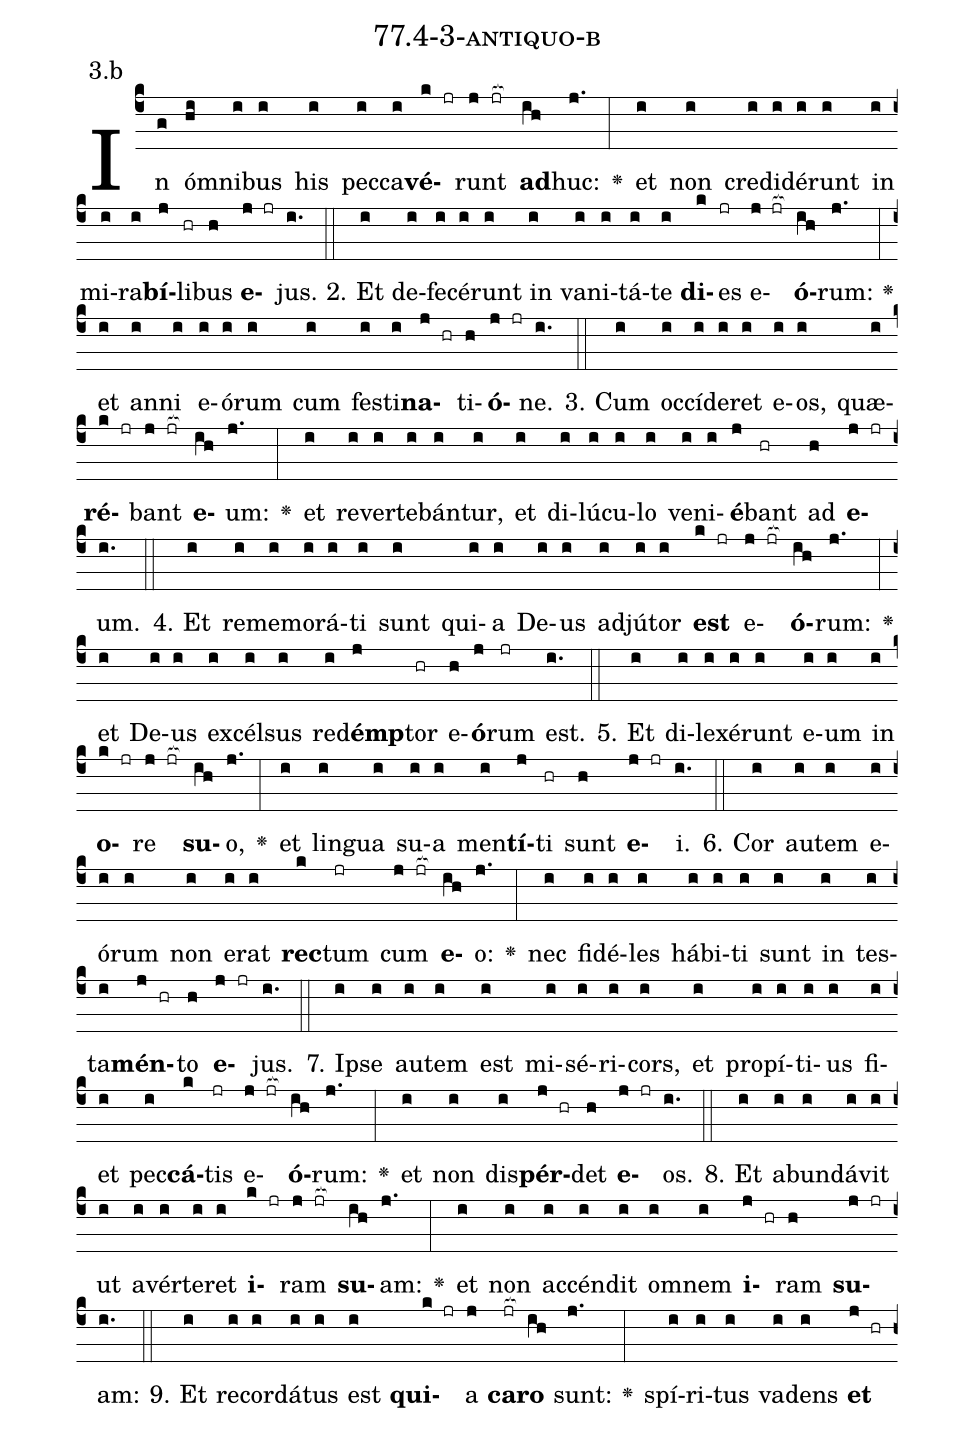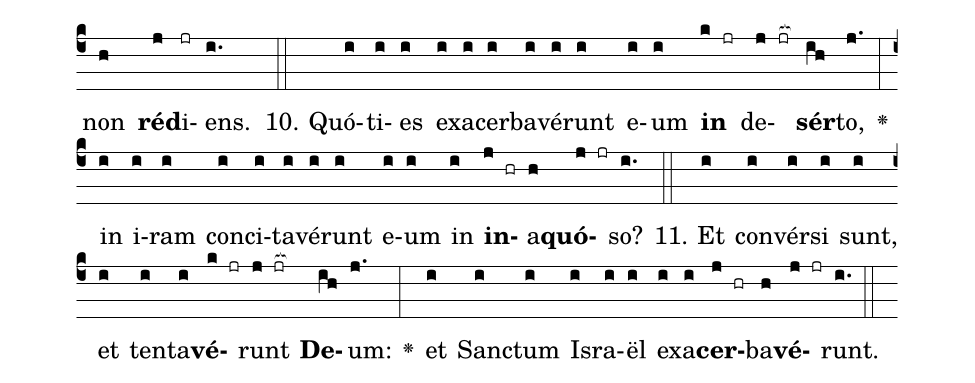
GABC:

name: 77.4-3-antiquo-b;
annotation: 3.b;
%%
(c4)In(g) óm(hi)ni(i)bus(i) his(i) pec(i)ca(i)<b>vé</b>(k jr)runt(j jr[ocb:1{]) <b>ad</b>(ih[ocb:0}])huc:(j.) <v>\greheightstar</v>(:) et(i) non(i) cre(i)di(i)dé(i)runt(i) in(i) mi(i)ra(i)<b>bí</b>(j)li(hr)bus(h) <b>e</b>(j jr)jus.(i.) (::)
2. Et(i) de(i)fe(i)cé(i)runt(i) in(i) va(i)ni(i)tá(i)te(i) <b>di</b>(k)es(jr) e(j jr[ocb:1{])<b>ó</b>(ih[ocb:0}])rum:(j.) <v>\greheightstar</v>(:) et(i) an(i)ni(i) e(i)ó(i)rum(i) cum(i) fes(i)ti(i)<b>na</b>(j hr)ti(h)<b>ó</b>(j jr)ne.(i.) (::)
3. Cum(i) oc(i)cí(i)de(i)ret(i) e(i)os,(i) quæ(i)<b>ré</b>(k jr)bant(j jr[ocb:1{]) <b>e</b>(ih[ocb:0}])um:(j.) <v>\greheightstar</v>(:) et(i) re(i)ver(i)te(i)bán(i)tur,(i) et(i) di(i)lú(i)cu(i)lo(i) ve(i)ni(i)<b>é</b>(j)bant(hr) ad(h) <b>e</b>(j jr)um.(i.) (::)
4. Et(i) re(i)me(i)mo(i)rá(i)ti(i) sunt(i) qui(i)a(i) De(i)us(i) ad(i)jú(i)tor(i) <b>est</b>(k jr) e(j jr[ocb:1{])<b>ó</b>(ih[ocb:0}])rum:(j.) <v>\greheightstar</v>(:) et(i) De(i)us(i) ex(i)cél(i)sus(i) red(i)<b>émp</b>(j)tor(hr) e(h)<b>ó</b>(j)rum(jr) est.(i.) (::)
5. Et(i) di(i)le(i)xé(i)runt(i) e(i)um(i) in(i) <b>o</b>(k jr)re(j jr[ocb:1{]) <b>su</b>(ih[ocb:0}])o,(j.) <v>\greheightstar</v>(:) et(i) lin(i)gua(i) su(i)a(i) men(i)<b>tí</b>(j)ti(hr) sunt(h) <b>e</b>(j jr)i.(i.) (::)
6. Cor(i) au(i)tem(i) e(i)ó(i)rum(i) non(i) e(i)rat(i) <b>rec</b>(k)tum(jr) cum(j jr[ocb:1{]) <b>e</b>(ih[ocb:0}])o:(j.) <v>\greheightstar</v>(:) nec(i) fi(i)dé(i)les(i) há(i)bi(i)ti(i) sunt(i) in(i) tes(i)ta(i)<b>mén</b>(j hr)to(h) <b>e</b>(j jr)jus.(i.) (::)
7. Ip(i)se(i) au(i)tem(i) est(i) mi(i)sé(i)ri(i)cors,(i) et(i) pro(i)pí(i)ti(i)us(i) fi(i)et(i) pec(i)<b>cá</b>(k)tis(jr) e(j jr[ocb:1{])<b>ó</b>(ih[ocb:0}])rum:(j.) <v>\greheightstar</v>(:) et(i) non(i) dis(i)<b>pér</b>(j hr)det(h) <b>e</b>(j jr)os.(i.) (::)
8. Et(i) ab(i)un(i)dá(i)vit(i) ut(i) a(i)vér(i)te(i)ret(i) <b>i</b>(k jr)ram(j jr[ocb:1{]) <b>su</b>(ih[ocb:0}])am:(j.) <v>\greheightstar</v>(:) et(i) non(i) ac(i)cén(i)dit(i) om(i)nem(i) <b>i</b>(j hr)ram(h) <b>su</b>(j jr)am:(i.) (::)
9. Et(i) re(i)cor(i)dá(i)tus(i) est(i) <b>qui</b>(k jr)a(j) <b>ca</b>(jr[ocb:1{])<b>ro</b>(ih[ocb:0}]) sunt:(j.) <v>\greheightstar</v>(:) spí(i)ri(i)tus(i) va(i)dens(i) <b>et</b>(j hr) non(h) <b>réd</b>(j)i(jr)ens.(i.) (::)
10. Quó(i)ti(i)es(i) ex(i)a(i)cer(i)ba(i)vé(i)runt(i) e(i)um(i) <b>in</b>(k jr) de(j jr[ocb:1{])<b>sér</b>(ih[ocb:0}])to,(j.) <v>\greheightstar</v>(:) in(i) i(i)ram(i) con(i)ci(i)ta(i)vé(i)runt(i) e(i)um(i) in(i) <b>in</b>(j hr)a(h)<b>quó</b>(j jr)so?(i.) (::)
11. Et(i) con(i)vér(i)si(i) sunt,(i) et(i) ten(i)ta(i)<b>vé</b>(k jr)runt(j jr[ocb:1{]) <b>De</b>(ih[ocb:0}])um:(j.) <v>\greheightstar</v>(:) et(i) Sanc(i)tum(i) Is(i)ra(i)ël(i) ex(i)a(i)<b>cer</b>(j hr)ba(h)<b>vé</b>(j jr)runt.(i.) (::)
